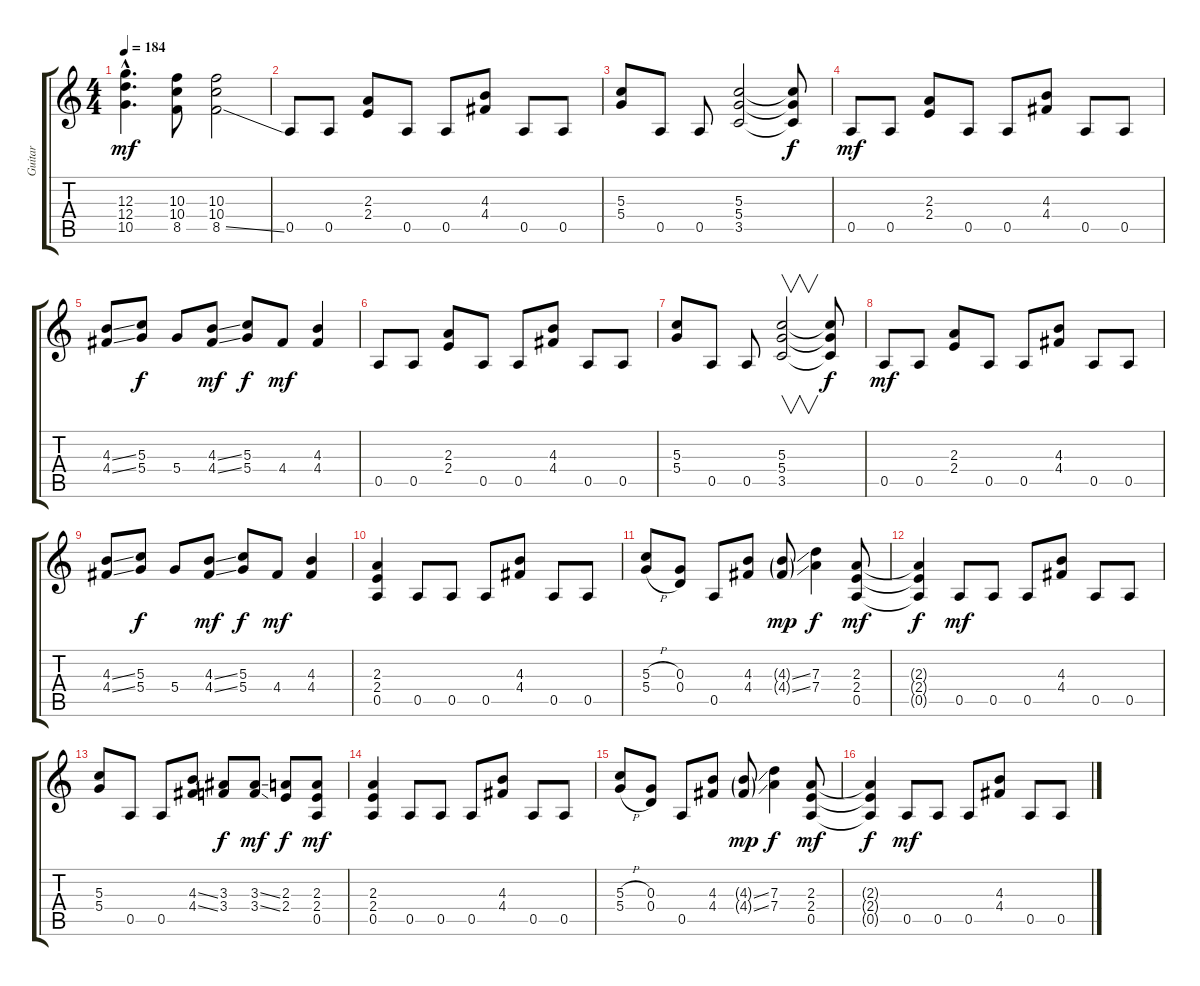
\track ("Guitar" "Guitar") {instrument distortionguitar}
\staff {score tabs}
\tuning (E4 B3 G3 D3 A2 E2) {hide}
\ts (4 4)
\tempo 184
\clef g2
\ks c
(12.3{hac} 12.4{hac} 10.5{hac}).4{d dy mf} (10.3 10.4 8.5).8 (10.3 10.4 8.5{ss}).2 |
0.5.8 0.5.8 (2.3 2.4).8 0.5.8 0.5.8 (4.3 4.4).8 0.5.8 0.5.8 |
(5.3 5.4).8 0.5.8 0.5.8 (5.3 5.4 3.5).2 (5.3{t} 5.4{t} 3.5{t}).8{dy f} |
0.5.8{dy mf} 0.5.8 (2.3 2.4).8 0.5.8 0.5.8 (4.3 4.4).8 0.5.8 0.5.8 |
(4.3{ss} 4.4{ss}).8 (5.3 5.4).8{dy f} 5.4.8 (4.3{ss} 4.4{ss}).8{dy mf} (5.3 5.4).8{dy f} 4.4.8{dy mf} (4.3 4.4).4 |
0.5.8 0.5.8 (2.3 2.4).8 0.5.8 0.5.8 (4.3 4.4).8 0.5.8 0.5.8 |
(5.3 5.4).8 0.5.8 0.5.8 (5.3 5.4 3.5).2{v} (5.3{t} 5.4{t} 3.5{t}).8{dy f} |
0.5.8{dy mf} 0.5.8 (2.3 2.4).8 0.5.8 0.5.8 (4.3 4.4).8 0.5.8 0.5.8 |
(4.3{ss} 4.4{ss}).8 (5.3 5.4).8{dy f} 5.4.8 (4.3{ss} 4.4{ss}).8{dy mf} (5.3 5.4).8{dy f} 4.4.8{dy mf} (4.3 4.4).4 |
(2.3 2.4 0.5).4 0.5.8 0.5.8 0.5.8 (4.3 4.4).8 0.5.8 0.5.8 |
(5.3{h} 5.4{h}).8 (0.3 0.4).8 0.5.8 (4.3 4.4).8 (4.3{ss g} 4.4{ss g}).8{dy mp} (7.3 7.4).4{dy f} (2.3 2.4 0.5).8{dy mf} |
(2.3{t} 2.4{t} 0.5{t}).4{dy f} 0.5.8{dy mf} 0.5.8 0.5.8 (4.3 4.4).8 0.5.8 0.5.8 |
(5.3 5.4).8 0.5.8 0.5.8 (4.3{ss} 4.4{ss}).8 (3.3 3.4).8{dy f} (3.3{ss} 3.4{ss}).8{dy mf} (2.3 2.4).8{dy f} (2.3 2.4 0.5).8{dy mf} |
(2.3 2.4 0.5).4 0.5.8 0.5.8 0.5.8 (4.3 4.4).8 0.5.8 0.5.8 |
(5.3{h} 5.4{h}).8 (0.3 0.4).8 0.5.8 (4.3 4.4).8 (4.3{ss g} 4.4{ss g}).8{dy mp} (7.3 7.4).4{dy f} (2.3 2.4 0.5).8{dy mf} |
(2.3{t} 2.4{t} 0.5{t}).4{dy f} 0.5.8{dy mf} 0.5.8 0.5.8 (4.3 4.4).8 0.5.8 0.5.8
